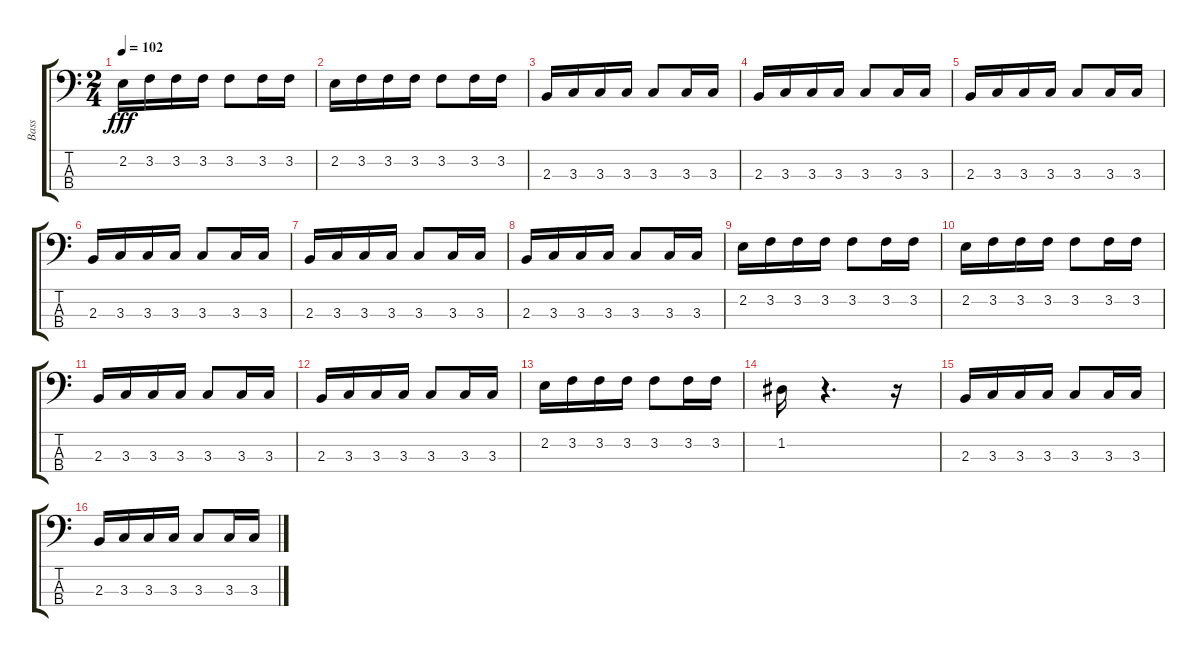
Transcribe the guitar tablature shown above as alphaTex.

\track ("Bass" "Bass") {instrument fretlessbass}
\staff {score tabs}
\tuning (G2 D2 A1 E1) {hide}
\ts (2 4)
\tempo 102
\clef f4
\ks c
2.2.16{dy fff} 3.2.16 3.2.16 3.2.16 3.2.8 3.2.16 3.2.16 |
2.2.16 3.2.16 3.2.16 3.2.16 3.2.8 3.2.16 3.2.16 |
2.3.16 3.3.16 3.3.16 3.3.16 3.3.8 3.3.16 3.3.16 |
2.3.16 3.3.16 3.3.16 3.3.16 3.3.8 3.3.16 3.3.16 |
2.3.16 3.3.16 3.3.16 3.3.16 3.3.8 3.3.16 3.3.16 |
2.3.16 3.3.16 3.3.16 3.3.16 3.3.8 3.3.16 3.3.16 |
2.3.16 3.3.16 3.3.16 3.3.16 3.3.8 3.3.16 3.3.16 |
2.3.16 3.3.16 3.3.16 3.3.16 3.3.8 3.3.16 3.3.16 |
2.2.16 3.2.16 3.2.16 3.2.16 3.2.8 3.2.16 3.2.16 |
2.2.16 3.2.16 3.2.16 3.2.16 3.2.8 3.2.16 3.2.16 |
2.3.16 3.3.16 3.3.16 3.3.16 3.3.8 3.3.16 3.3.16 |
2.3.16 3.3.16 3.3.16 3.3.16 3.3.8 3.3.16 3.3.16 |
2.2.16 3.2.16 3.2.16 3.2.16 3.2.8 3.2.16 3.2.16 |
1.2.16 r.4{d} r.16 |
2.3.16 3.3.16 3.3.16 3.3.16 3.3.8 3.3.16 3.3.16 |
2.3.16 3.3.16 3.3.16 3.3.16 3.3.8 3.3.16 3.3.16
